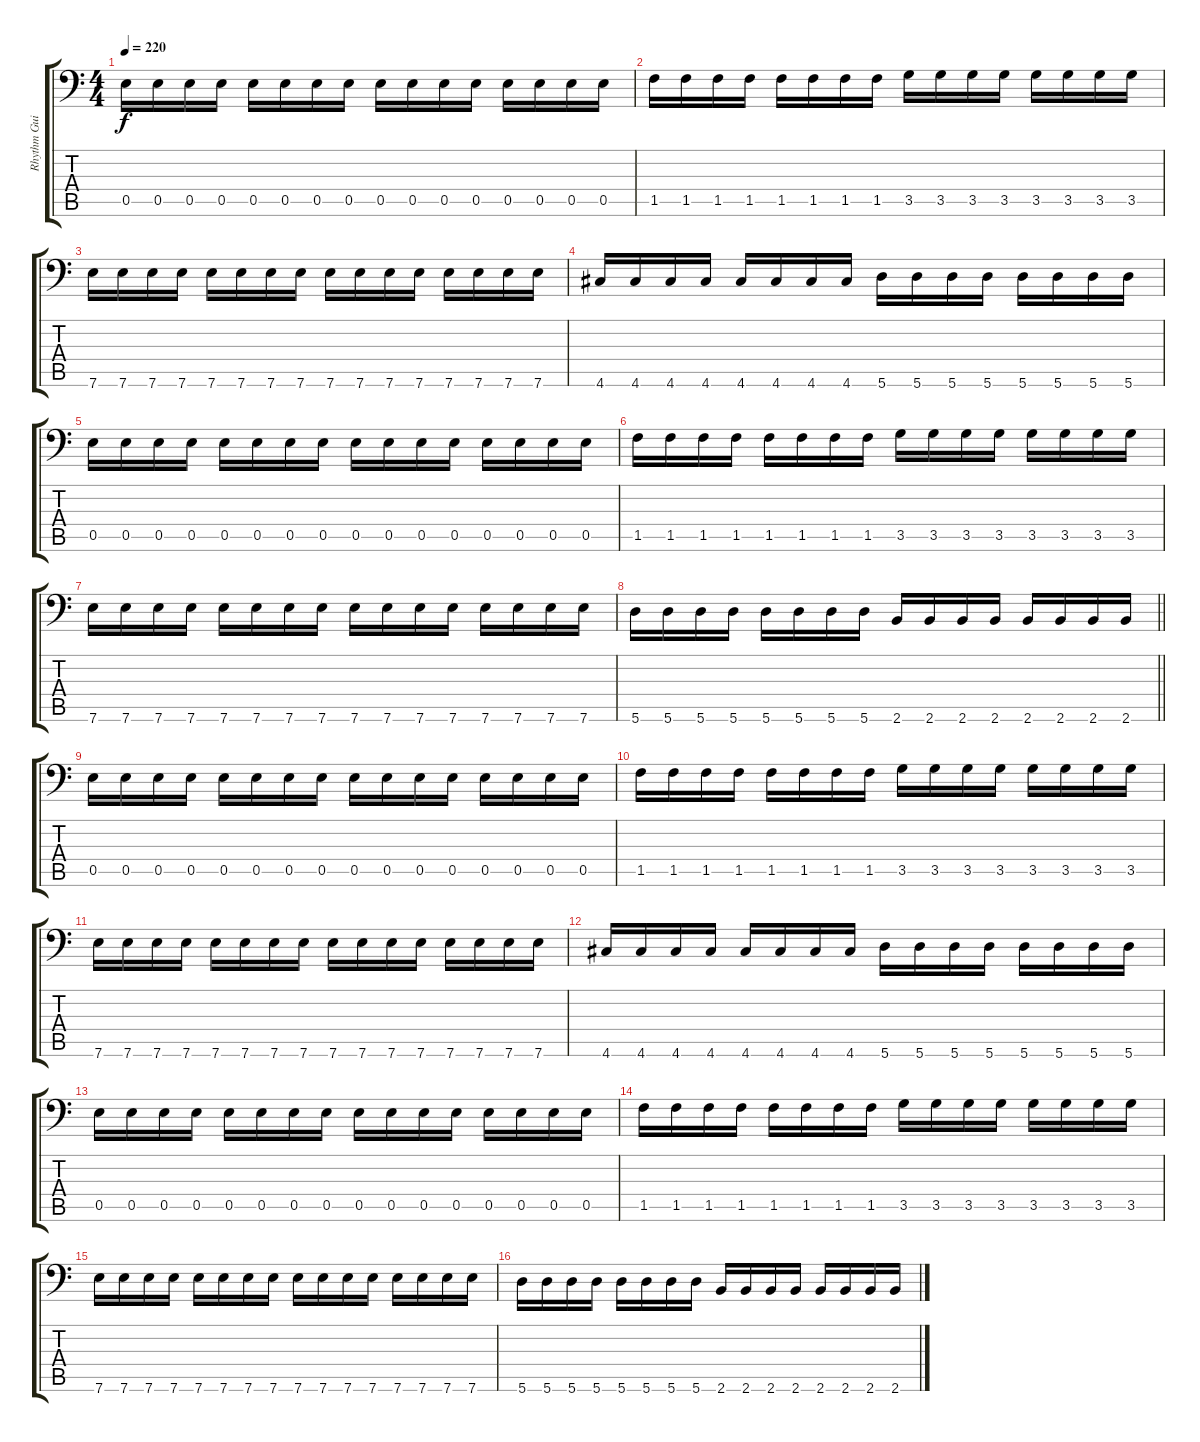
\track ("Rhythm Guitar 2" "Rhythm Gui") {instrument overdrivenguitar}
\staff {score tabs}
\tuning (B3 Gb3 D3 A2 E2 A1) {hide}
\ts (4 4)
\tempo 220
\clef f4
\ks c
0.5.16{dy f} 0.5.16 0.5.16 0.5.16 0.5.16 0.5.16 0.5.16 0.5.16 0.5.16 0.5.16 0.5.16 0.5.16 0.5.16 0.5.16 0.5.16 0.5.16 |
1.5.16 1.5.16 1.5.16 1.5.16 1.5.16 1.5.16 1.5.16 1.5.16 3.5.16 3.5.16 3.5.16 3.5.16 3.5.16 3.5.16 3.5.16 3.5.16 |
7.6.16 7.6.16 7.6.16 7.6.16 7.6.16 7.6.16 7.6.16 7.6.16 7.6.16 7.6.16 7.6.16 7.6.16 7.6.16 7.6.16 7.6.16 7.6.16 |
4.6.16 4.6.16 4.6.16 4.6.16 4.6.16 4.6.16 4.6.16 4.6.16 5.6.16 5.6.16 5.6.16 5.6.16 5.6.16 5.6.16 5.6.16 5.6.16 |
0.5.16 0.5.16 0.5.16 0.5.16 0.5.16 0.5.16 0.5.16 0.5.16 0.5.16 0.5.16 0.5.16 0.5.16 0.5.16 0.5.16 0.5.16 0.5.16 |
1.5.16 1.5.16 1.5.16 1.5.16 1.5.16 1.5.16 1.5.16 1.5.16 3.5.16 3.5.16 3.5.16 3.5.16 3.5.16 3.5.16 3.5.16 3.5.16 |
7.6.16 7.6.16 7.6.16 7.6.16 7.6.16 7.6.16 7.6.16 7.6.16 7.6.16 7.6.16 7.6.16 7.6.16 7.6.16 7.6.16 7.6.16 7.6.16 |
\barLineRight lightlight
5.6.16 5.6.16 5.6.16 5.6.16 5.6.16 5.6.16 5.6.16 5.6.16 2.6.16 2.6.16 2.6.16 2.6.16 2.6.16 2.6.16 2.6.16 2.6.16 |
0.5.16 0.5.16 0.5.16 0.5.16 0.5.16 0.5.16 0.5.16 0.5.16 0.5.16 0.5.16 0.5.16 0.5.16 0.5.16 0.5.16 0.5.16 0.5.16 |
1.5.16 1.5.16 1.5.16 1.5.16 1.5.16 1.5.16 1.5.16 1.5.16 3.5.16 3.5.16 3.5.16 3.5.16 3.5.16 3.5.16 3.5.16 3.5.16 |
7.6.16 7.6.16 7.6.16 7.6.16 7.6.16 7.6.16 7.6.16 7.6.16 7.6.16 7.6.16 7.6.16 7.6.16 7.6.16 7.6.16 7.6.16 7.6.16 |
4.6.16 4.6.16 4.6.16 4.6.16 4.6.16 4.6.16 4.6.16 4.6.16 5.6.16 5.6.16 5.6.16 5.6.16 5.6.16 5.6.16 5.6.16 5.6.16 |
0.5.16 0.5.16 0.5.16 0.5.16 0.5.16 0.5.16 0.5.16 0.5.16 0.5.16 0.5.16 0.5.16 0.5.16 0.5.16 0.5.16 0.5.16 0.5.16 |
1.5.16 1.5.16 1.5.16 1.5.16 1.5.16 1.5.16 1.5.16 1.5.16 3.5.16 3.5.16 3.5.16 3.5.16 3.5.16 3.5.16 3.5.16 3.5.16 |
7.6.16 7.6.16 7.6.16 7.6.16 7.6.16 7.6.16 7.6.16 7.6.16 7.6.16 7.6.16 7.6.16 7.6.16 7.6.16 7.6.16 7.6.16 7.6.16 |
5.6.16 5.6.16 5.6.16 5.6.16 5.6.16 5.6.16 5.6.16 5.6.16 2.6.16 2.6.16 2.6.16 2.6.16 2.6.16 2.6.16 2.6.16 2.6.16
